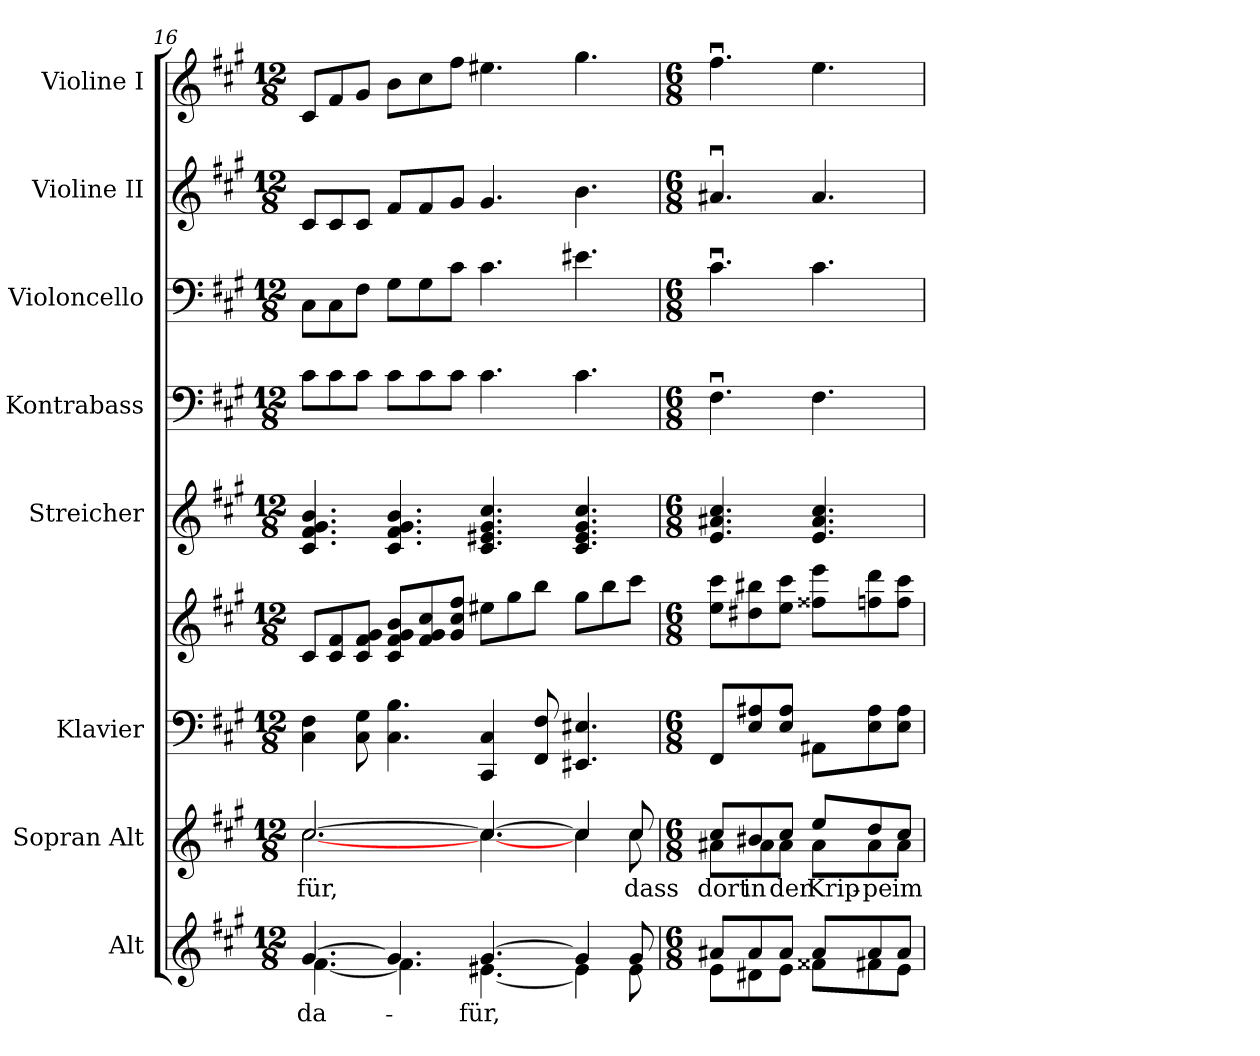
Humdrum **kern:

**kern	**text	**kern	**text	**kern	**kern	**kern	**kern	**kern	**kern	**kern
*part8	*part8	*part7	*part7	*part6	*part6	*part5	*part4	*part3	*part2	*part1
*staff9	*staff9	*staff8	*staff8	*staff7	*staff6	*staff5	*staff4	*staff3	*staff2	*staff1
*I"Alt	*	*I"Sopran Alt	*	*I"Klavier	*	*I"Streicher	*I"Kontrabass	*I"Violoncello	*I"Violine II	*I"Violine I
*I'A.	*	*I'S. A.	*	*I'Klav.	*	*I'Str.	*I'Kb.	*I'Vc.	*I'Vl. II	*I'Vl. I
*clefG2	*	*clefG2	*	*clefF4	*clefG2	*clefG2	*clefF4	*clefF4	*clefG2	*clefG2
*	*	*	*	*	*	*	*ITrd7c12	*	*	*
*k[f#c#g#]	*	*k[f#c#g#]	*	*k[f#c#g#]	*k[f#c#g#]	*k[f#c#g#]	*k[f#c#g#]	*k[f#c#g#]	*k[f#c#g#]	*k[f#c#g#]
*A:	*	*A:	*	*A:	*A:	*A:	*A:	*A:	*A:	*A:
*M12/8	*	*M12/8	*	*M12/8	*M12/8	*M12/8	*M12/8	*M12/8	*M12/8	*M12/8
=16	=16	=16	=16	=16	=16	=16	=16	=16	=16	=16
!	!LO:LY:a:color=#000000	!	!	!	!	!	!	!	!	!
*^	*	*^	*	*	*	*	*	*	*	*
!	!	!	!	!	!LO:LY:b:color=#000000	!	!	!	!	!	!	!
[4.g#i/	[4.f#i\	da-	[2.cc#i/	[2.cc#i\	-für,	4C#i\ 4F#i	8c#i/L	4.c#i/ 4.f#i 4.g#i 4.bi	8C#i\L	8C#i\L	8c#i/L	8c#i/L
.	.	.	.	.	.	.	8c#i/ 8f#i/	.	8C#i\	8C#i\	8c#i/	8f#i/
.	.	.	.	.	.	8C#i\ 8G#i	8c#i/ 8f#i/ 8g#i/J	.	8C#i\J	8F#i\J	8c#i/J	8g#i/J
4.g#i/]	4.f#i\]	.	.	.	.	4.C#i\ 4.Bi	8c#i/ 8f#i/ 8g#i/ 8bi/L	4.c#i/ 4.f#i 4.g#i 4.bi	8C#i\L	8G#i\L	8f#i/L	8bi\L
.	.	.	.	.	.	.	8f#i/ 8g#i/ 8cc#i/	.	8C#i\	8G#i\	8f#i/	8cc#i\
.	.	.	.	.	.	.	8g#i/ 8cc#i/ 8ff#i/J	.	8C#i\J	8c#i\J	8g#i/J	8ff#i\J
!	!	!LO:LY:a:color=#000000	!	!	!	!	!	!	!	!	!	!
[4.g#i/	[4.e#Xi\	-für,	4.cc#i/_	[4.cc#i\	.	4CC#i/ 4C#i	8ee#Xi\L	4.c#i/ 4.e#Xi 4.g#i 4.cc#i	4.C#i\	4.c#i\	4.g#i/	4.ee#Xi\
.	.	.	.	.	.	.	8gg#i\	.	.	.	.	.
.	.	.	.	.	.	8FF#i/ 8F#i	8bbi\J	.	.	.	.	.
4g#i/]	4e#i\]	.	4cc#i/]	4cc#i\	.	4.EE#Xi/ 4.E#Xi	8gg#i\L	4.c#i/ 4.e#i 4.g#i 4.cc#i	4.C#i\	4.e#Xi\	4.bi\	4.gg#i\
.	.	.	.	.	.	.	8bbi\	.	.	.	.	.
!	!	!	!	!	!LO:LY:b:color=#000000	!	!	!	!	!	!	!
8g#i/	8e#i\	.	8cc#i/	8cc#i\	dass	.	8ccc#i\J	.	.	.	.	.
=17	=17	=17	=17	=17	=17	=17	=17	=17	=17	=17	=17	=17
*M6/8	*	*	*M6/8	*	*	*M6/8	*M6/8	*M6/8	*M6/8	*M6/8	*M6/8	*M6/8
!	!	!	!	!	!LO:LY:b:color=#000000	!	!	!	!	!	!	!
8a#Xi/L	8ei\L	.	8cc#i/L	8a#Xi\L	dort	8FF#i/L	8eei\ 8ccc#i\L	4.ei/ 4.a#Xi 4.cc#i	4.FF#ui\	4.c#ui\	4.a#Xui/	4.ff#ui\
!	!	!	!	!	!LO:LY:b:color=#000000	!	!	!	!	!	!	!
8a#i/	8d#Xi\	.	8b#Xi/	8a#i\	in	8Ei/ 8A#Xi/	8dd#Xi\ 8bb#Xi\	.	.	.	.	.
!	!	!	!	!	!LO:LY:b:color=#000000	!	!	!	!	!	!	!
8a#i/J	8ei\J	.	8cc#i/J	8a#i\J	der	8Ei/ 8A#i/J	8eei\ 8ccc#i\J	.	.	.	.	.
!	!	!	!	!	!LO:LY:b:color=#000000	!	!	!	!	!	!	!
8a#i/L	8f##Xi\L	.	8eei/L	8a#i\L	Krip-	8AA#Xi\L	8ff##Xi\ 8eeei\L	4.ei/ 4.a#i 4.cc#i	4.FF#i\	4.c#i\	4.a#i/	4.eei\
!	!	!	!	!	!LO:LY:b:color=#000000	!	!	!	!	!	!	!
8a#i/	8f#Xi\	.	8ddi/	8a#i\	-pe	8Ei\ 8A#i\	8ffi\ 8dddi\	.	.	.	.	.
!	!	!	!	!	!LO:LY:b:color=#000000	!	!	!	!	!	!	!
8a#i/J	8ei\J	.	8cc#i/J	8a#i\J	im	8Ei\ 8A#i\J	8ffi\ 8ccc#i\J	.	.	.	.	.
*v	*v	*	*	*	*	*	*	*	*	*	*	*
*	*	*v	*v	*	*	*	*	*	*	*	*
=	=	=	=	=	=	=	=	=	=	=
*-	*-	*-	*-	*-	*-	*-	*-	*-	*-	*-
